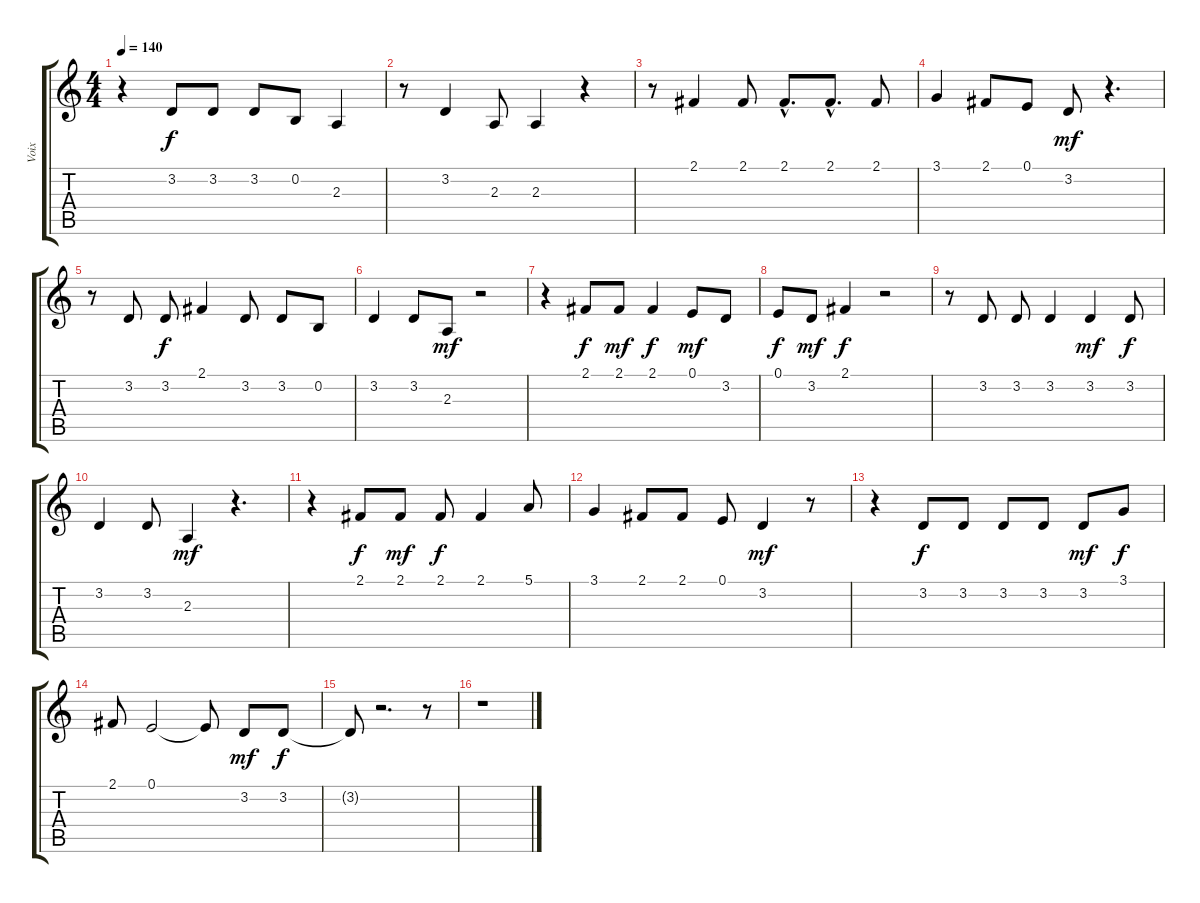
\track ("Voix" "Voix") {instrument voiceoohs}
\staff {score tabs}
\tuning (E4 B3 G3 D3 A2 E2) {hide}
\ts (4 4)
\tempo 140
\clef g2
\ks c
r.4{dy f} 3.2.8 3.2.8 3.2.8 0.2.8 2.3.4 |
r.8 3.2.4 2.3.8 2.3.4 r.4 |
r.8 2.1.4 2.1.8 2.1{hac}.8{d} 2.1{hac}.8{d} 2.1.8 |
3.1.4 2.1.8 0.1.8 3.2.8{dy mf} r.4{d} |
r.8 3.2.8 3.2.8{dy f} 2.1.4 3.2.8 3.2.8 0.2.8 |
3.2.4 3.2.8 2.3.8{dy mf} r.2 |
r.4 2.1.8{dy f} 2.1.8{dy mf} 2.1.4{dy f} 0.1.8{dy mf} 3.2.8 |
0.1.8{dy f} 3.2.8{dy mf} 2.1.4{dy f} r.2 |
r.8 3.2.8 3.2.8 3.2.4 3.2.4{dy mf} 3.2.8{dy f} |
3.2.4 3.2.8 2.3.4{dy mf} r.4{d} |
r.4 2.1.8{dy f} 2.1.8{dy mf} 2.1.8{dy f} 2.1.4 5.1.8 |
3.1.4 2.1.8 2.1.8 0.1.8 3.2.4{dy mf} r.8 |
r.4 3.2.8{dy f} 3.2.8 3.2.8 3.2.8 3.2.8{dy mf} 3.1.8{dy f} |
2.1.8 0.1.2 0.1{t}.8 3.2.8{dy mf} 3.2.8{dy f} |
3.2{t}.8 r.2{d} r.8 |
r.1
